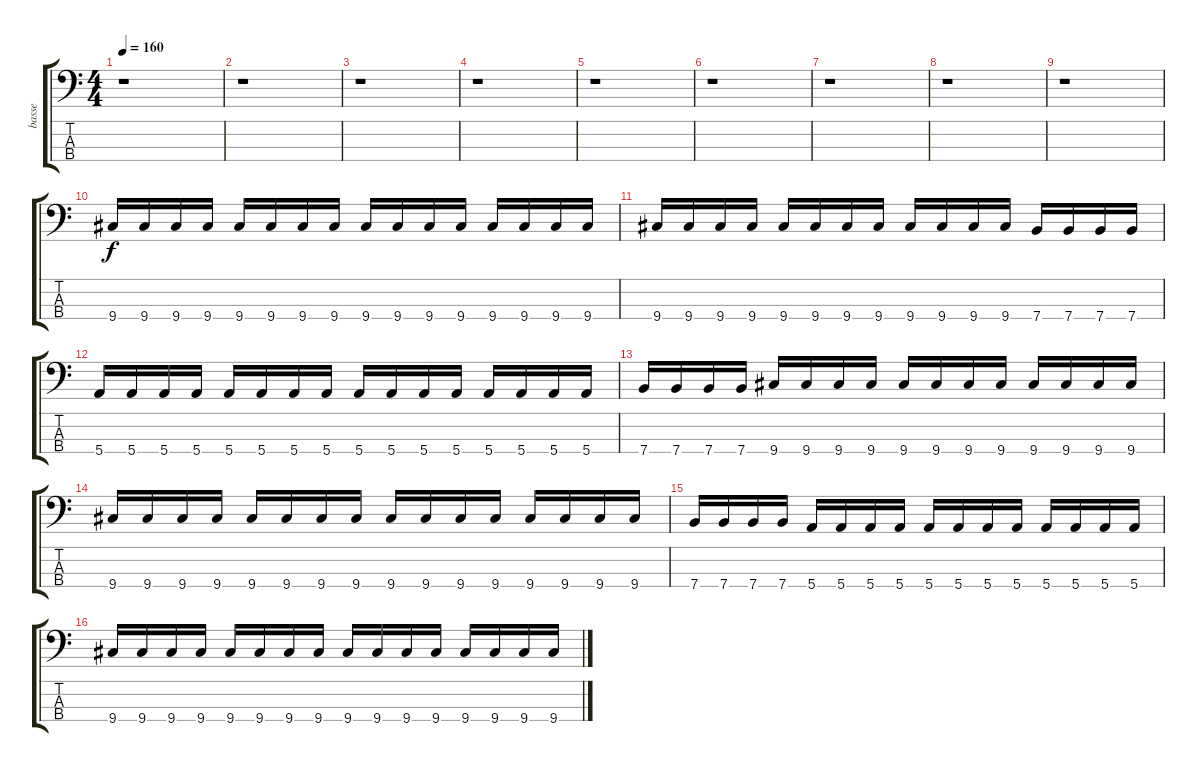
\track ("basse" "basse") {instrument electricbassfinger}
\staff {score tabs}
\tuning (G2 D2 A1 E1) {hide}
\ts (4 4)
\tempo 160
\clef f4
\ks c
r.1{dy f} |
r.1 |
r.1 |
r.1 |
r.1 |
r.1 |
r.1 |
r.1 |
r.1 |
9.4.16 9.4.16 9.4.16 9.4.16 9.4.16 9.4.16 9.4.16 9.4.16 9.4.16 9.4.16 9.4.16 9.4.16 9.4.16 9.4.16 9.4.16 9.4.16 |
9.4.16 9.4.16 9.4.16 9.4.16 9.4.16 9.4.16 9.4.16 9.4.16 9.4.16 9.4.16 9.4.16 9.4.16 7.4.16 7.4.16 7.4.16 7.4.16 |
5.4.16 5.4.16 5.4.16 5.4.16 5.4.16 5.4.16 5.4.16 5.4.16 5.4.16 5.4.16 5.4.16 5.4.16 5.4.16 5.4.16 5.4.16 5.4.16 |
7.4.16 7.4.16 7.4.16 7.4.16 9.4.16 9.4.16 9.4.16 9.4.16 9.4.16 9.4.16 9.4.16 9.4.16 9.4.16 9.4.16 9.4.16 9.4.16 |
9.4.16 9.4.16 9.4.16 9.4.16 9.4.16 9.4.16 9.4.16 9.4.16 9.4.16 9.4.16 9.4.16 9.4.16 9.4.16 9.4.16 9.4.16 9.4.16 |
7.4.16 7.4.16 7.4.16 7.4.16 5.4.16 5.4.16 5.4.16 5.4.16 5.4.16 5.4.16 5.4.16 5.4.16 5.4.16 5.4.16 5.4.16 5.4.16 |
9.4.16 9.4.16 9.4.16 9.4.16 9.4.16 9.4.16 9.4.16 9.4.16 9.4.16 9.4.16 9.4.16 9.4.16 9.4.16 9.4.16 9.4.16 9.4.16
